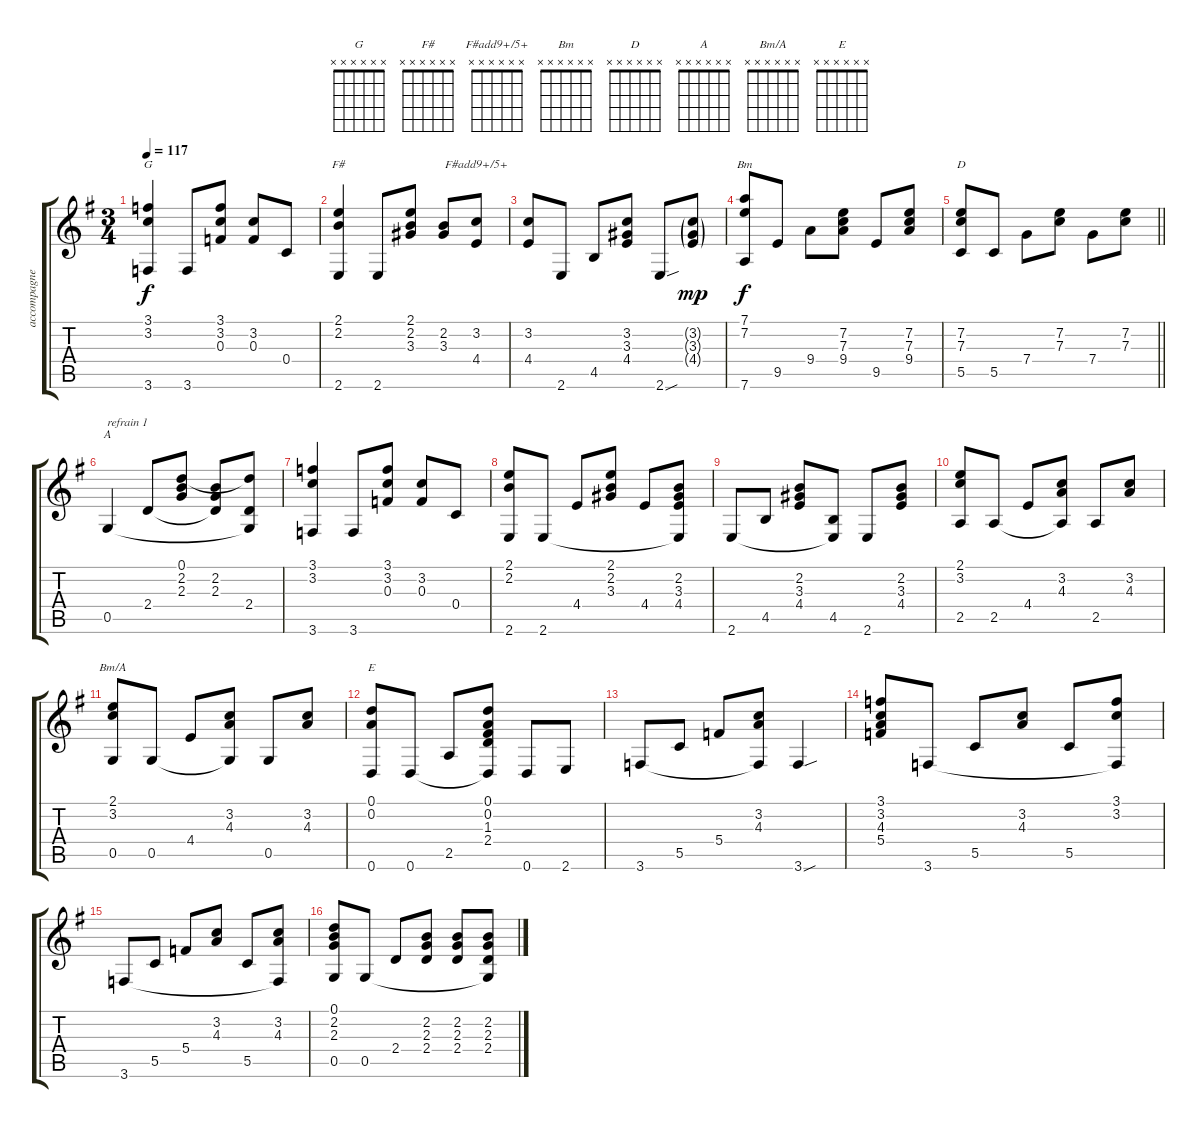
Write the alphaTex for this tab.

\track ("accompagnement" "accompagne") {instrument acousticguitarsteel}
\staff {score tabs}
\tuning (D4 A3 F3 C3 G2 D2) {hide}
\chord ("G" x x x x x x)
\chord ("F#" x x x x x x)
\chord ("F#add9+/5+" x x x x x x)
\chord ("Bm" x x x x x x)
\chord ("D" x x x x x x)
\chord ("A" x x x x x x)
\chord ("Bm/A" x x x x x x)
\chord ("E" x x x x x x)
\ts (3 4)
\tempo 117
\clef g2
\ks g
(3.1 3.2 3.6).4{ch "G" dy f} 3.6.8 (3.1 3.2 0.3).8 (3.2 0.3).8 0.4.8 |
(2.1 2.2 2.6).4{ch "F#"} 2.6.8 (2.1 2.2 3.3).8 (2.2 3.3).8 (3.2 4.4).8{ch "F#add9+/5+"} |
(3.2 4.4).8 2.6.8 4.5.8 (3.2 3.3 4.4).8 2.6{sou}.8 (3.2{g} 3.3{g} 4.4{g}).8{dy mp} |
(7.1 7.2 7.6).8{ch "Bm" dy f} 9.5.8 9.4.8 (7.2 7.3 9.4).8 9.5.8 (7.2 7.3 9.4).8 |
\barLineRight lightlight
(7.2 7.3 5.5).8{ch "D"} 5.5.8 7.4.8 (7.2 7.3).8 7.4.8 (7.2 7.3).8 |
0.5.4{ch "A" txt "refrain 1"} 2.4.8 (0.1 2.2 2.3).8 (2.2 2.3 2.4{t}).8 (0.1{t} 2.4 0.5{t}).8 |
(3.1 3.2 3.6).4 3.6.8 (3.1 3.2 0.3).8 (3.2 0.3).8 0.4.8 |
(2.1 2.2 2.6).8 2.6.8 4.4.8 (2.1 2.2 3.3).8 4.4.8 (2.2 3.3 4.4 2.6{t}).8 |
2.6.8 4.5.8 (2.2 3.3 4.4).8 (4.5 2.6{t}).8 2.6.8 (2.2 3.3 4.4).8 |
(2.1 3.2 2.5).8 2.5.8 4.4.8 (3.2 4.3 2.5{t}).8 2.5.8 (3.2 4.3).8 |
(2.1 3.2 0.5).8{ch "Bm/A"} 0.5.8 4.4.8 (3.2 4.3 0.5{t}).8 0.5.8 (3.2 4.3).8 |
(0.1 0.2 0.6).8{ch "E"} 0.6.8 2.5.8 (0.1 0.2 1.3 2.4 0.6{t}).8 0.6.8 2.6.8 |
3.6.8 5.5.8 5.4.8 (3.2 4.3 3.6{t}).8 3.6{sou}.4 |
(3.1 3.2 4.3 5.4).8 3.6.8 5.5.8 (3.2 4.3).8 5.5.8 (3.1 3.2 3.6{t}).8 |
3.6.8 5.5.8 5.4.8 (3.2 4.3).8 5.5.8 (3.2 4.3 3.6{t}).8 |
(0.1 2.2 2.3 0.5).8 0.5.8 2.4.8 (2.2 2.3 2.4).8 (2.2 2.3 2.4).8 (2.2 2.3 2.4 0.5{t}).8
